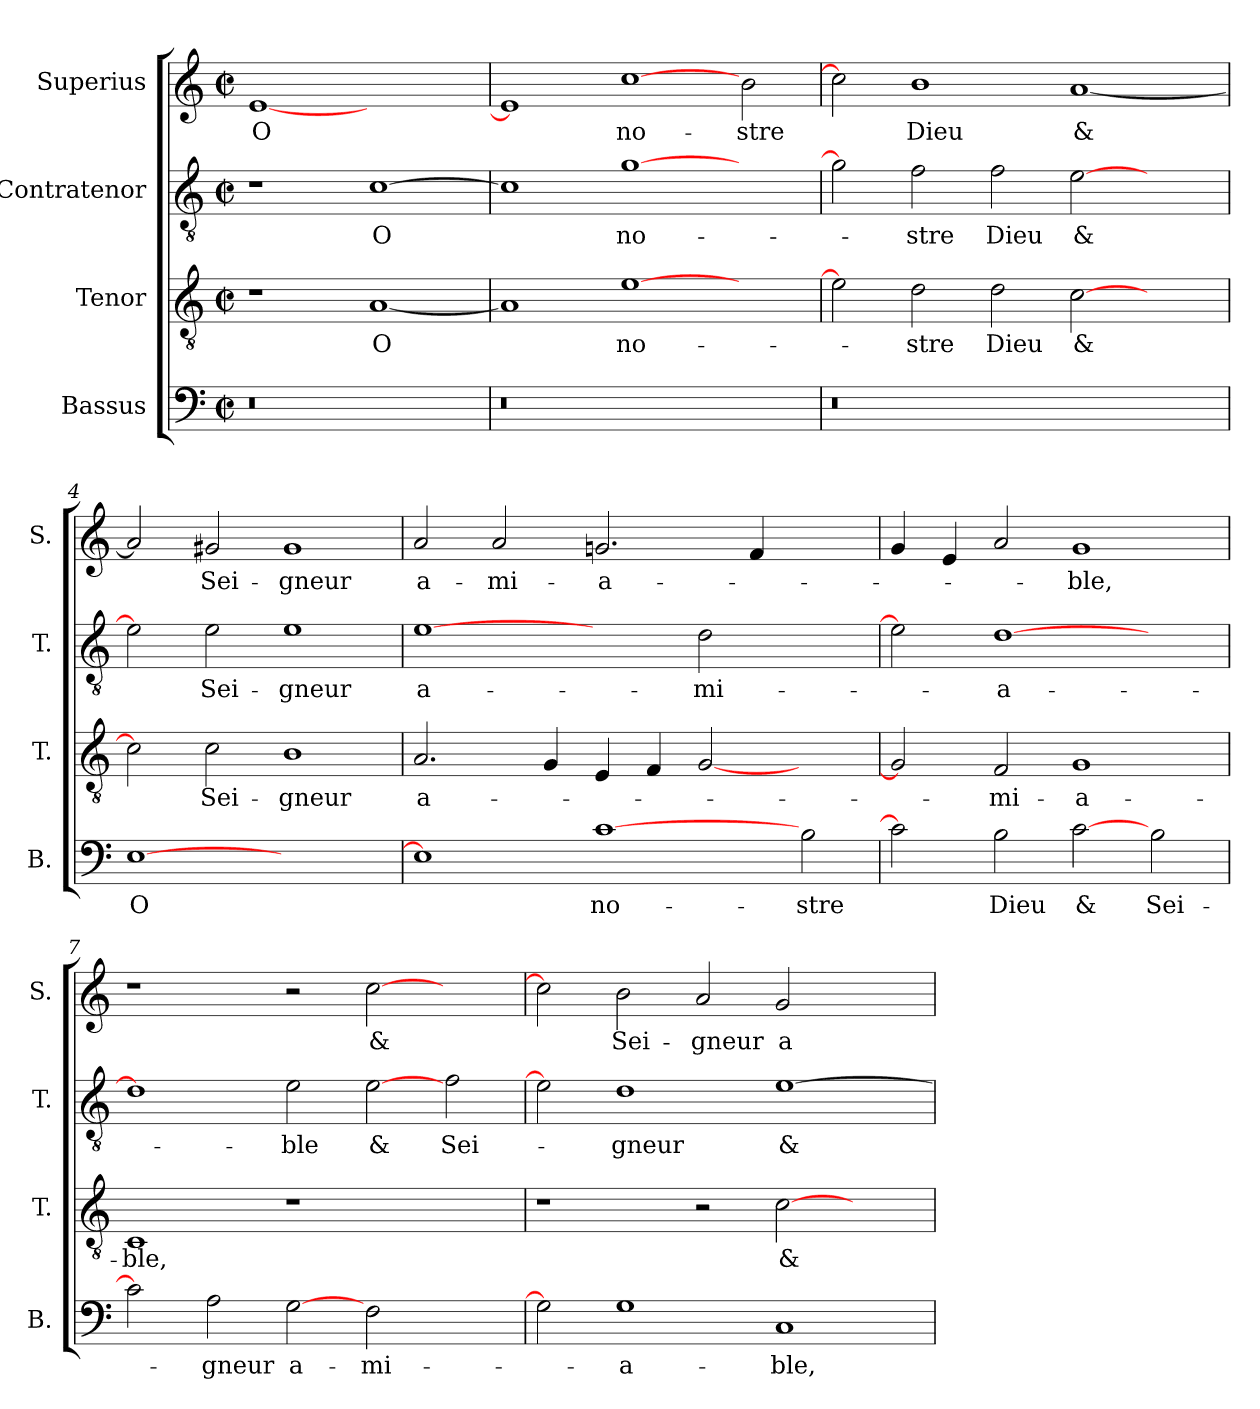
**kern	**text	**kern	**text	**kern	**text	**kern	**text
*part4	*part4	*part3	*part3	*part2	*part2	*part1	*part1
*staff4	*staff4	*staff3	*staff3	*staff2	*staff2	*staff1	*staff1
*I"Bassus	*	*I"Tenor	*	*I"Contratenor	*	*I"Superius	*
*I'B.	*	*I'T.	*	*I'T.	*	*I'S.	*
*clefF4	*	*clefGv2	*	*clefGv2	*	*clefG2	*
*k[]	*	*k[]	*	*k[]	*	*k[]	*
*C:	*	*C:	*	*C:	*	*C:	*
*M2/2	*	*M2/2	*	*M2/2	*	*M2/2	*
*met(c|)	*	*met(c|)	*	*met(c|)	*	*met(c|)	*
=1	=1	=1	=1	=1	=1	=1	=1
!LO:N:vis=0	!	!	!	!	!	!	!
1r	.	1r	.	1r	.	[1e/	O
1ryy	.	[1A/	O	[1c\	O	1ryy	.
=2	=2	=2	=2	=2	=2	=2	=2
!LO:N:vis=0	!	!	!	!	!	!	!
1r	.	1A/]	.	1c\]	.	1e/]	.
1ryy	.	[1e\	no-	[1g\	no-	[1cc\	no-
2ryy	.	2ryy	.	2ryy	.	2b\	-stre
=3	=3	=3	=3	=3	=3	=3	=3
!LO:N:vis=0	!	!	!	!	!	!	!
1r	.	2e\]	.	2g\]	.	2cc\]	.
.	.	2d\	-stre	2f\	-stre	1b\	Dieu
1ryy	.	2d\	Dieu	2f\	Dieu	.	.
.	.	[2c\	&	[2e\	&	[1a/	&
2ryy	.	2ryy	.	2ryy	.	.	.
=4	=4	=4	=4	=4	=4	=4	=4
[1E\	O	2c\]	.	2e\]	.	2a/]	.
.	.	2c\	Sei-	2e\	Sei-	2g#X/	Sei-
1ryy	.	1B\	-gneur	1e\	-gneur	1g#/	-gneur
=5	=5	=5	=5	=5	=5	=5	=5
1E\]	.	2.A/	a-	[1e\	a-	2a/	a-
.	.	.	.	.	.	2a/	-mi-
.	.	4G/	.	.	.	.	.
[1c\	no-	4E/	.	2ryy	.	2.gn/	-a-
.	.	4F/	.	.	.	.	.
.	.	[2G/	.	2d\	-mi-	.	.
.	.	.	.	.	.	4f/	.
2B\	-stre	2ryy	.	2ryy	.	2ryy	.
!!LO:LB:g=z
=6	=6	=6	=6	=6	=6	=6	=6
2c\]	.	2G/]	.	2e\]	.	4g/	.
.	.	.	.	.	.	4e/	.
2B\	Dieu	2F/	-mi-	[1d\	-a-	2a/	.
[2c\	&	1G/	-a-	.	.	1g/	-ble,
2B\	Sei-	.	.	2ryy	.	.	.
=7	=7	=7	=7	=7	=7	=7	=7
2c\]	.	1C/	-ble,	1d\]	.	1r	.
2A\	-gneur	.	.	.	.	.	.
[2G\	a-	1r	.	2e\	-ble	2r	.
2F\	-mi-	.	.	[2e\	&	[2cc\	&
2ryy	.	2ryy	.	2f\	Sei-	2ryy	.
=8	=8	=8	=8	=8	=8	=8	=8
2G\]	.	1r	.	2e\]	.	2cc\]	.
1G\	-a-	.	.	1d\	-gneur	2b\	Sei-
.	.	2r	.	.	.	2a/	-gneur
1C/	-ble,	[2c\	&	[1e\	&	2g/	a-
.	.	2ryy	.	.	.	2ryy	.
=	=	=	=	=	=	=	=
*-	*-	*-	*-	*-	*-	*-	*-
